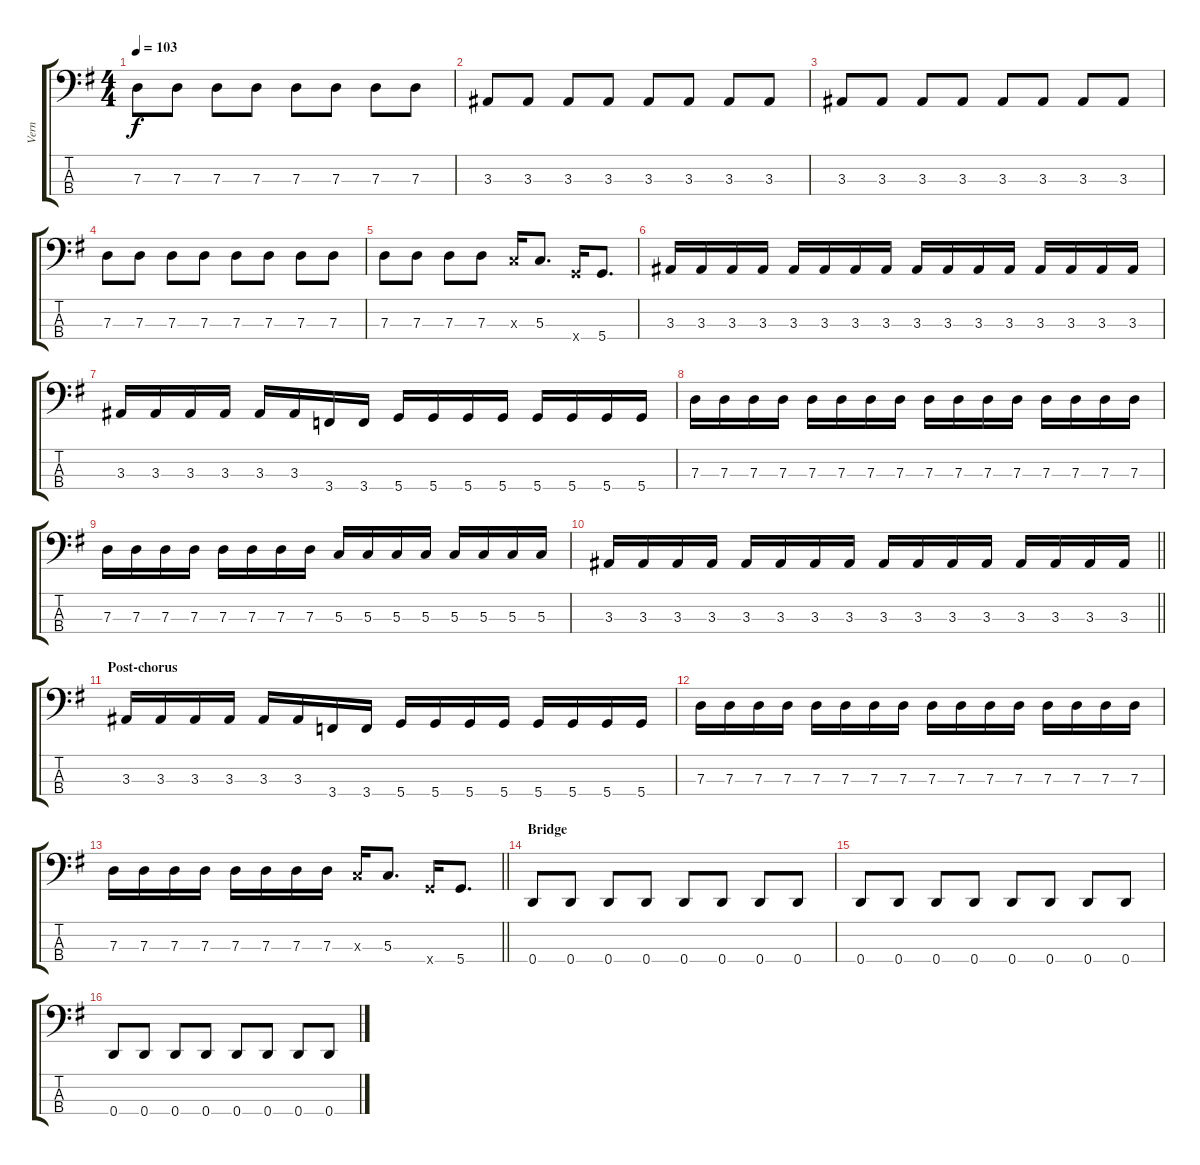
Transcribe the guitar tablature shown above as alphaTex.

\track ("Vern" "Vern") {instrument electricbassfinger}
\staff {score tabs}
\tuning (F2 C2 G1 D1) {hide}
\ts (4 4)
\tempo 103
\clef f4
\ks g
7.3.8{dy f} 7.3.8 7.3.8 7.3.8 7.3.8 7.3.8 7.3.8 7.3.8 |
3.3.8 3.3.8 3.3.8 3.3.8 3.3.8 3.3.8 3.3.8 3.3.8 |
3.3.8 3.3.8 3.3.8 3.3.8 3.3.8 3.3.8 3.3.8 3.3.8 |
7.3.8 7.3.8 7.3.8 7.3.8 7.3.8 7.3.8 7.3.8 7.3.8 |
7.3.8 7.3.8 7.3.8 7.3.8 5.3{x}.16 5.3.8{d} 5.4{x}.16 5.4.8{d} |
3.3.16 3.3.16 3.3.16 3.3.16 3.3.16 3.3.16 3.3.16 3.3.16 3.3.16 3.3.16 3.3.16 3.3.16 3.3.16 3.3.16 3.3.16 3.3.16 |
3.3.16 3.3.16 3.3.16 3.3.16 3.3.16 3.3.16 3.4.16 3.4.16 5.4.16 5.4.16 5.4.16 5.4.16 5.4.16 5.4.16 5.4.16 5.4.16 |
7.3.16 7.3.16 7.3.16 7.3.16 7.3.16 7.3.16 7.3.16 7.3.16 7.3.16 7.3.16 7.3.16 7.3.16 7.3.16 7.3.16 7.3.16 7.3.16 |
7.3.16 7.3.16 7.3.16 7.3.16 7.3.16 7.3.16 7.3.16 7.3.16 5.3.16 5.3.16 5.3.16 5.3.16 5.3.16 5.3.16 5.3.16 5.3.16 |
\barLineRight lightlight
3.3.16 3.3.16 3.3.16 3.3.16 3.3.16 3.3.16 3.3.16 3.3.16 3.3.16 3.3.16 3.3.16 3.3.16 3.3.16 3.3.16 3.3.16 3.3.16 |
\section ("" "Post-chorus")
3.3.16 3.3.16 3.3.16 3.3.16 3.3.16 3.3.16 3.4.16 3.4.16 5.4.16 5.4.16 5.4.16 5.4.16 5.4.16 5.4.16 5.4.16 5.4.16 |
7.3.16 7.3.16 7.3.16 7.3.16 7.3.16 7.3.16 7.3.16 7.3.16 7.3.16 7.3.16 7.3.16 7.3.16 7.3.16 7.3.16 7.3.16 7.3.16 |
\barLineRight lightlight
7.3.16 7.3.16 7.3.16 7.3.16 7.3.16 7.3.16 7.3.16 7.3.16 5.3{x}.16 5.3.8{d} 5.4{x}.16 5.4.8{d} |
\section ("" "Bridge")
0.4.8 0.4.8 0.4.8 0.4.8 0.4.8 0.4.8 0.4.8 0.4.8 |
0.4.8 0.4.8 0.4.8 0.4.8 0.4.8 0.4.8 0.4.8 0.4.8 |
0.4.8 0.4.8 0.4.8 0.4.8 0.4.8 0.4.8 0.4.8 0.4.8
